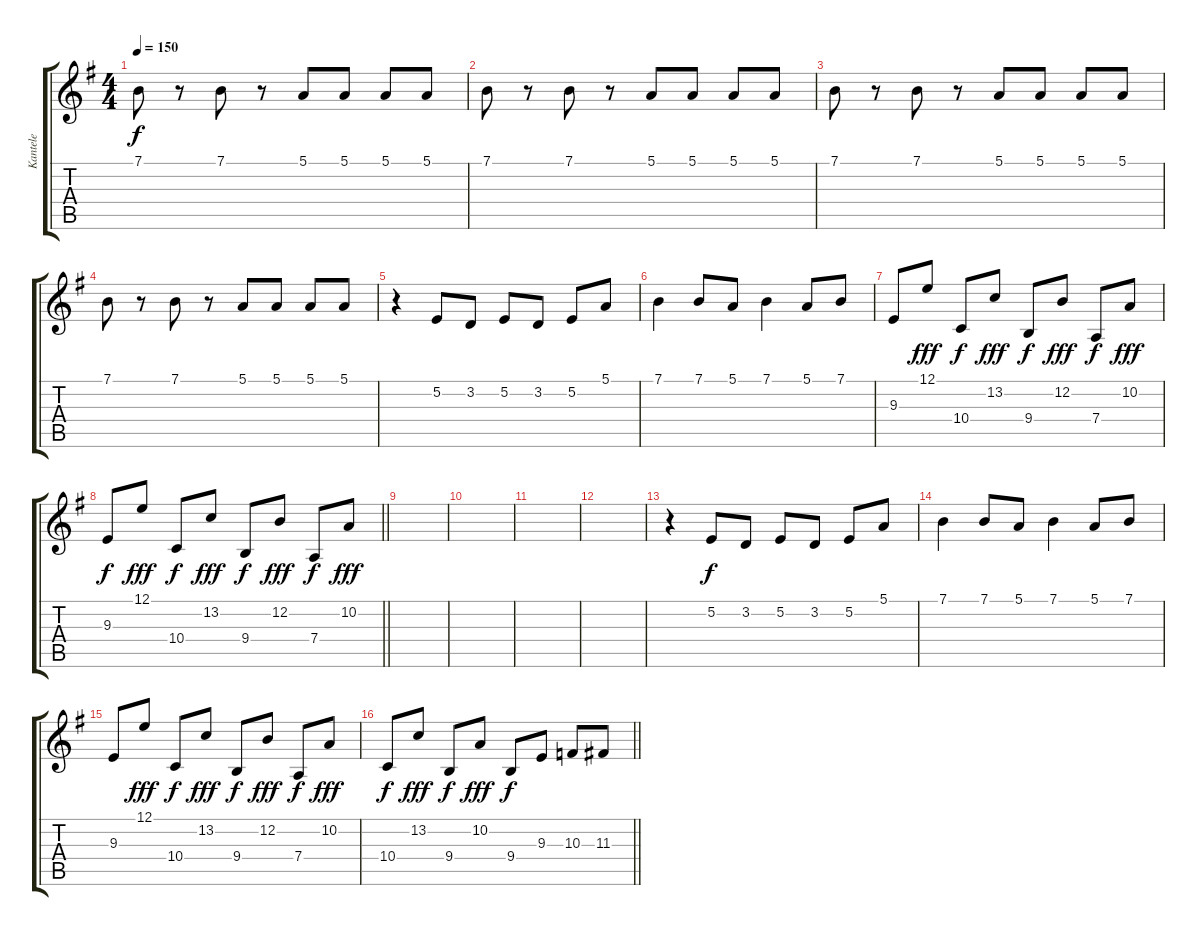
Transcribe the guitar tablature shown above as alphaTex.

\track ("Kantele" "Kantele") {instrument shamisen}
\staff {score tabs}
\tuning (E4 B3 G3 D3 A2 E2) {hide}
\ts (4 4)
\section ("" "")
\tempo 150
\clef g2
\ks eminor
7.1.8{dy f} r.8 7.1.8 r.8 5.1.8 5.1.8 5.1.8 5.1.8 |
7.1.8 r.8 7.1.8 r.8 5.1.8 5.1.8 5.1.8 5.1.8 |
7.1.8 r.8 7.1.8 r.8 5.1.8 5.1.8 5.1.8 5.1.8 |
7.1.8 r.8 7.1.8 r.8 5.1.8 5.1.8 5.1.8 5.1.8 |
r.4 5.2.8 3.2.8 5.2.8 3.2.8 5.2.8 5.1.8 |
7.1.4 7.1.8 5.1.8 7.1.4 5.1.8 7.1.8 |
9.3.8 12.1.8{dy fff} 10.4.8{dy f} 13.2.8{dy fff} 9.4.8{dy f} 12.2.8{dy fff} 7.4.8{dy f} 10.2.8{dy fff} |
\barLineRight lightlight
9.3.8{dy f} 12.1.8{dy fff} 10.4.8{dy f} 13.2.8{dy fff} 9.4.8{dy f} 12.2.8{dy fff} 7.4.8{dy f} 10.2.8{dy fff} |
\section ("" "")
|
|
|
|
r.4 5.2.8{dy f} 3.2.8 5.2.8 3.2.8 5.2.8 5.1.8 |
7.1.4 7.1.8 5.1.8 7.1.4 5.1.8 7.1.8 |
9.3.8 12.1.8{dy fff} 10.4.8{dy f} 13.2.8{dy fff} 9.4.8{dy f} 12.2.8{dy fff} 7.4.8{dy f} 10.2.8{dy fff} |
\barLineRight lightlight
10.4.8{dy f} 13.2.8{dy fff} 9.4.8{dy f} 10.2.8{dy fff} 9.4.8{dy f} 9.3.8 10.3.8 11.3.8
